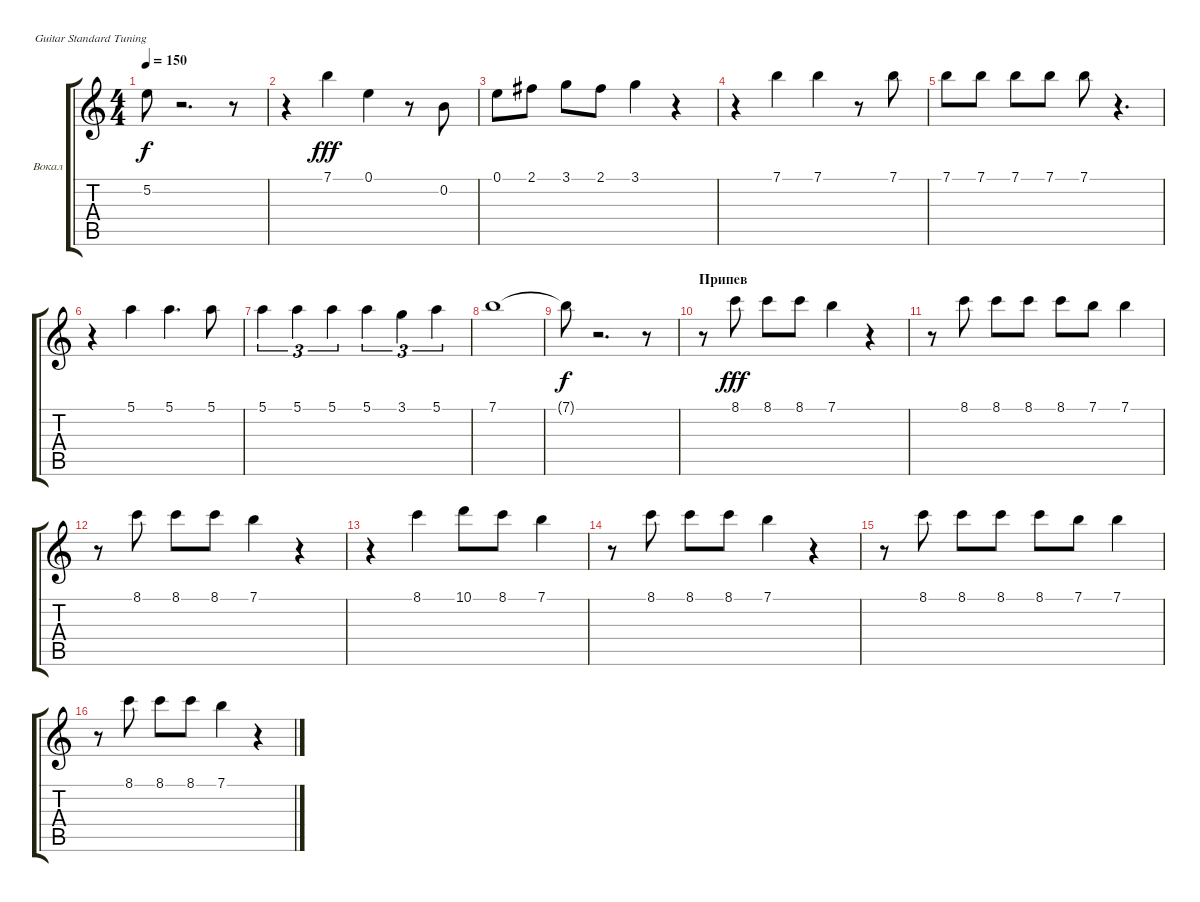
\bracketExtendMode groupsimilarinstruments
\firstSystemTrackNameOrientation horizontal
\otherSystemsTrackNameOrientation horizontal
\track ("Валерий Кипелов" "Вокал") {instrument tenorsax}
\staff {score tabs}
\tuning (E4 B3 G3 D3 A2 E2)
\displaytranspose 12
\ts (4 4)
\tempo 150
\clef g2
\ks c
5.2{t}.8{dy f} r.2{d} r.8 |
r.4 7.1.4{dy fff} 0.1.4 r.8 0.2.8 |
0.1.8 2.1.8 3.1.8 2.1.8 3.1.4 r.4 |
r.4 7.1.4 7.1.4 r.8 7.1.8 |
7.1.8 7.1.8 7.1.8 7.1.8 7.1.8 r.4{d} |
r.4 5.1.4 5.1.4{d} 5.1.8 |
5.1.4{tu (3 2)} 5.1.4{tu (3 2)} 5.1.4{tu (3 2)} 5.1.4{tu (3 2)} 3.1.4{tu (3 2)} 5.1.4{tu (3 2)} |
7.1.1 |
7.1{t}.8{dy f} r.2{d} r.8 |
\section ("" "Припев")
r.8 8.1.8{dy fff} 8.1.8 8.1.8 7.1.4 r.4 |
r.8 8.1.8 8.1.8 8.1.8 8.1.8 7.1.8 7.1.4 |
r.8 8.1.8 8.1.8 8.1.8 7.1.4 r.4 |
r.4 8.1.4 10.1.8 8.1.8 7.1.4 |
r.8 8.1.8 8.1.8 8.1.8 7.1.4 r.4 |
r.8 8.1.8 8.1.8 8.1.8 8.1.8 7.1.8 7.1.4 |
r.8 8.1.8 8.1.8 8.1.8 7.1.4 r.4
